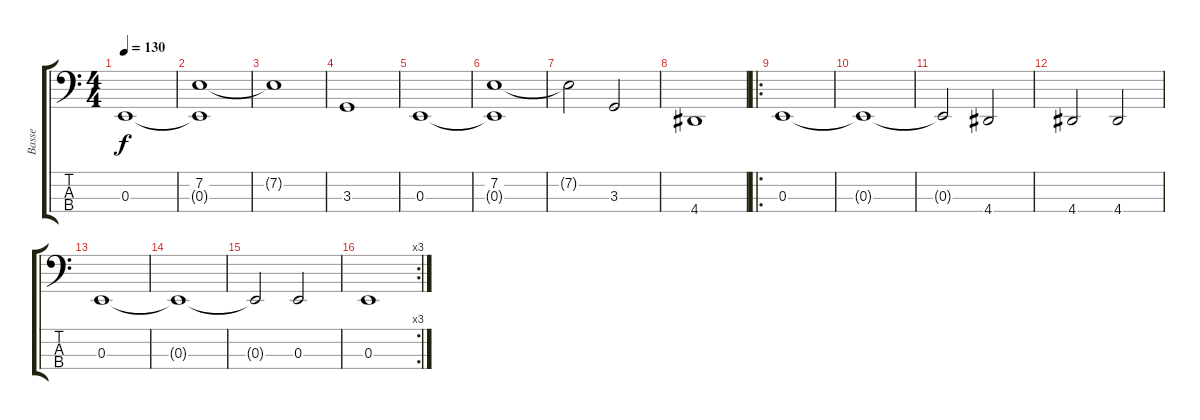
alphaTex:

\track ("Basse" "Basse") {instrument electricbassfinger}
\staff {score tabs}
\tuning (D2 A1 E1 B0) {hide}
\ts (4 4)
\tempo 130
\clef f4
\ks c
0.3.1{dy f} |
(7.2 0.3{t}).1 |
7.2{t}.1 |
3.3.1 |
0.3.1 |
(7.2 0.3{t}).1 |
7.2{t}.2 3.3.2 |
4.4.1 |
\ro
0.3.1 |
0.3{t}.1 |
0.3{t}.2 4.4.2 |
4.4.2 4.4.2 |
0.3.1 |
0.3{t}.1 |
0.3{t}.2 0.3.2 |
\rc 3
0.3.1
